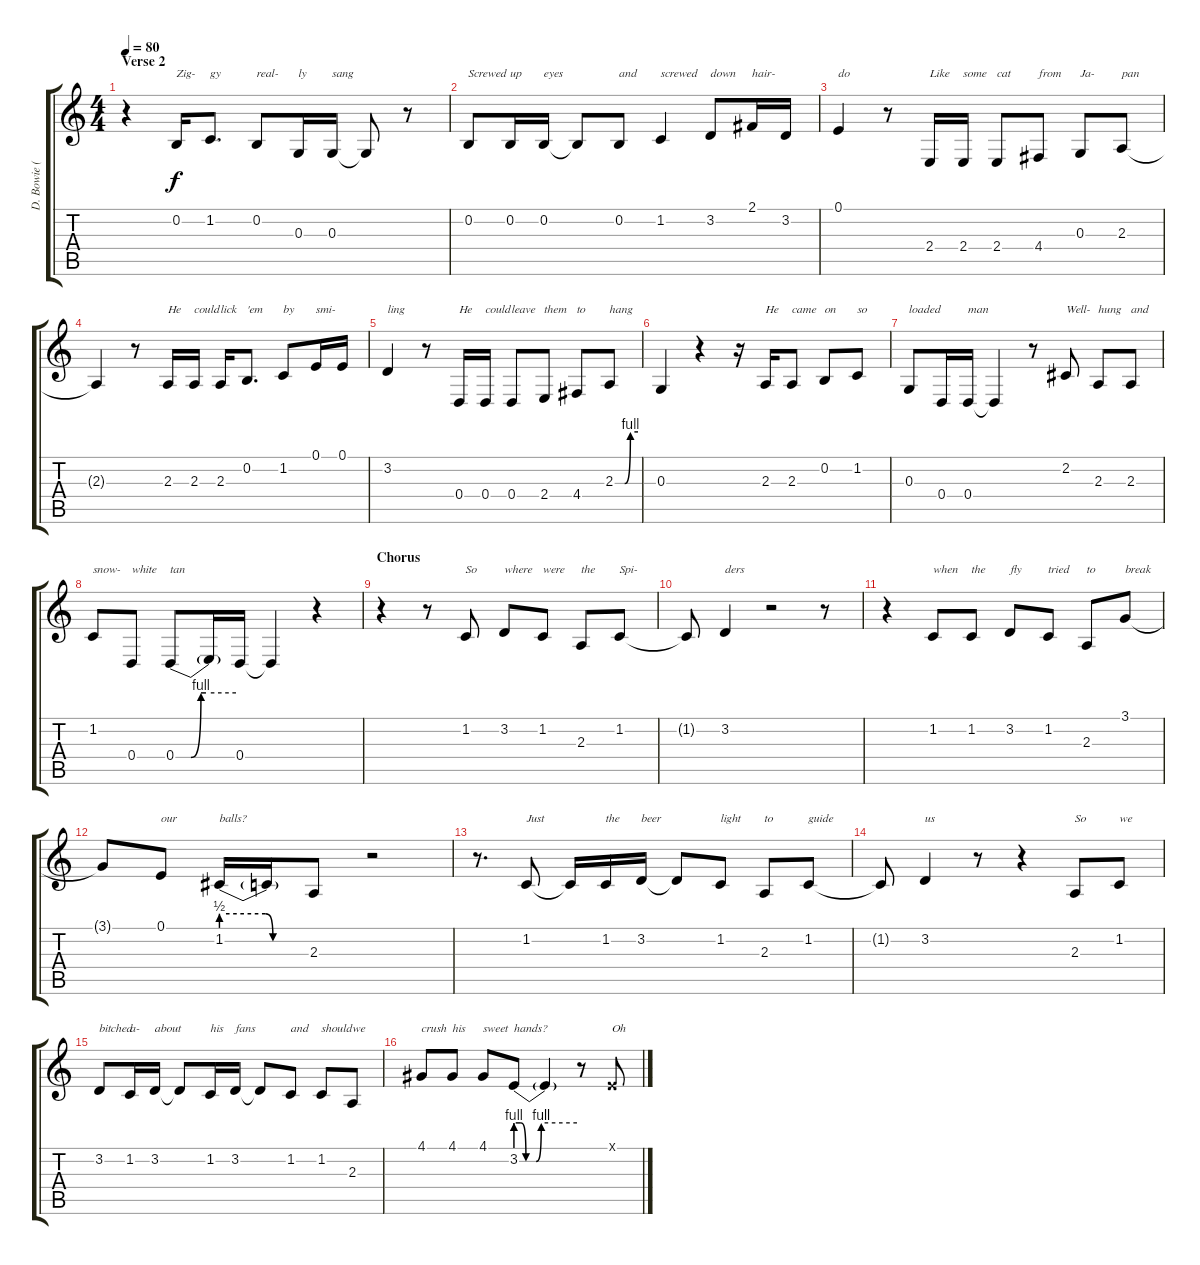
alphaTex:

\track ("D. Bowie (Vocals)" "D. Bowie (") {instrument steeldrums}
\staff {score tabs}
\tuning (E4 B3 G3 D3 A2 E2) {hide}
\ts (4 4)
\section ("" "Verse 2")
\tempo 80
\clef g2
\ks c
r.4{dy f} 0.2.16{txt "Zig-"} 1.2.8{d txt "gy"} 0.2.8{txt "real-"} 0.3.16{txt "ly"} 0.3.16{txt "sang"} 0.3{t}.8 r.8 |
0.2.8{txt "Screwed"} 0.2.16{txt "up"} 0.2.16{txt "eyes"} 0.2{t}.8 0.2.8{txt "and"} 1.2.4{txt "screwed"} 3.2.8{txt "down"} 2.1.16{txt "hair-"} 3.2.16 |
0.1.4{txt "do"} r.8 2.4.16{txt "Like"} 2.4.16{txt "some"} 2.4.8{txt "cat"} 4.4.8{txt "from"} 0.3.8{txt "Ja-"} 2.3.8{txt "pan"} |
2.3{t}.4 r.8 2.3.16{txt "He"} 2.3.16{txt "could"} 2.3.16{txt "lick"} 0.2.8{d txt "'em"} 1.2.8{txt "by"} 0.1.16{txt "smi-"} 0.1.16 |
3.2.4{txt "ling"} r.8 0.4.16{txt "He"} 0.4.16{txt "could"} 0.4.8{txt "leave"} 2.4.8{txt "them"} 4.4.8{txt "to"} 2.3{be (custom 0 0 15 0 25 0 40 4 60 4)}.8{txt "hang"} |
0.3.4 r.4 r.16 2.3.16{txt "He"} 2.3.8{txt "came"} 0.2.8{txt "on"} 1.2.8{txt "so"} |
0.3.8{txt "loaded"} 0.4.16 0.4.16{txt "man"} 0.4{t}.4 r.8 2.2.8{txt "Well-"} 2.3.8{txt "hung"} 2.3.8{txt "and"} |
1.2.8{txt "snow-"} 0.4.8{txt "white"} 0.4{be (custom 0 0 10 0 15 0 25 4 30 4 60 4)}.8{txt "tan"} 0.4{t}.16 0.4.16 0.4{t}.4 r.4 |
\section ("" "Chorus")
r.4 r.8 1.2.8{txt "So"} 3.2.8{txt "where"} 1.2.8{txt "were"} 2.3.8{txt "the"} 1.2.8{txt "Spi-"} |
1.2{t}.8 3.2.4{txt "ders"} r.2 r.8 |
r.4 1.2.8{txt "when"} 1.2.8{txt "the"} 3.2.8{txt "fly"} 1.2.8{txt "tried"} 2.3.8{txt "to"} 3.1.8{txt "break"} |
3.1{t}.8 0.1.8{txt "our"} 1.2{be (custom 0 2 30 2 35 0 60 0)}.16{txt "balls?"} 1.2{t}.16 2.3.8 r.2 |
r.8{d} 1.2.8{txt "Just"} 1.2{t}.16 1.2.16{txt "the"} 3.2.16{txt "beer"} 3.2{t}.8 1.2.8{txt "light"} 2.3.8{txt "to"} 1.2.8{txt "guide"} |
1.2{t}.8 3.2.4{txt "us"} r.8 r.4 2.3.8{txt "So"} 1.2.8{txt "we"} |
3.2.8{txt "bitched"} 1.2.16{txt "a-"} 3.2.16{txt "about"} 3.2{t}.8 1.2.16{txt "his"} 3.2.16{txt "fans"} 3.2{t}.8 1.2.8{txt "and"} 1.2.8{txt "should"} 2.3.8{txt "we"} |
4.1.8{txt "crush"} 4.1.8{txt "his"} 4.1.8{txt "sweet"} 3.2{be (custom 0 4 5 4 10 0 20 0 25 4 60 4)}.8{txt "hands?"} 3.2{t}.4 r.8 0.1{x}.8{txt "Oh"}
